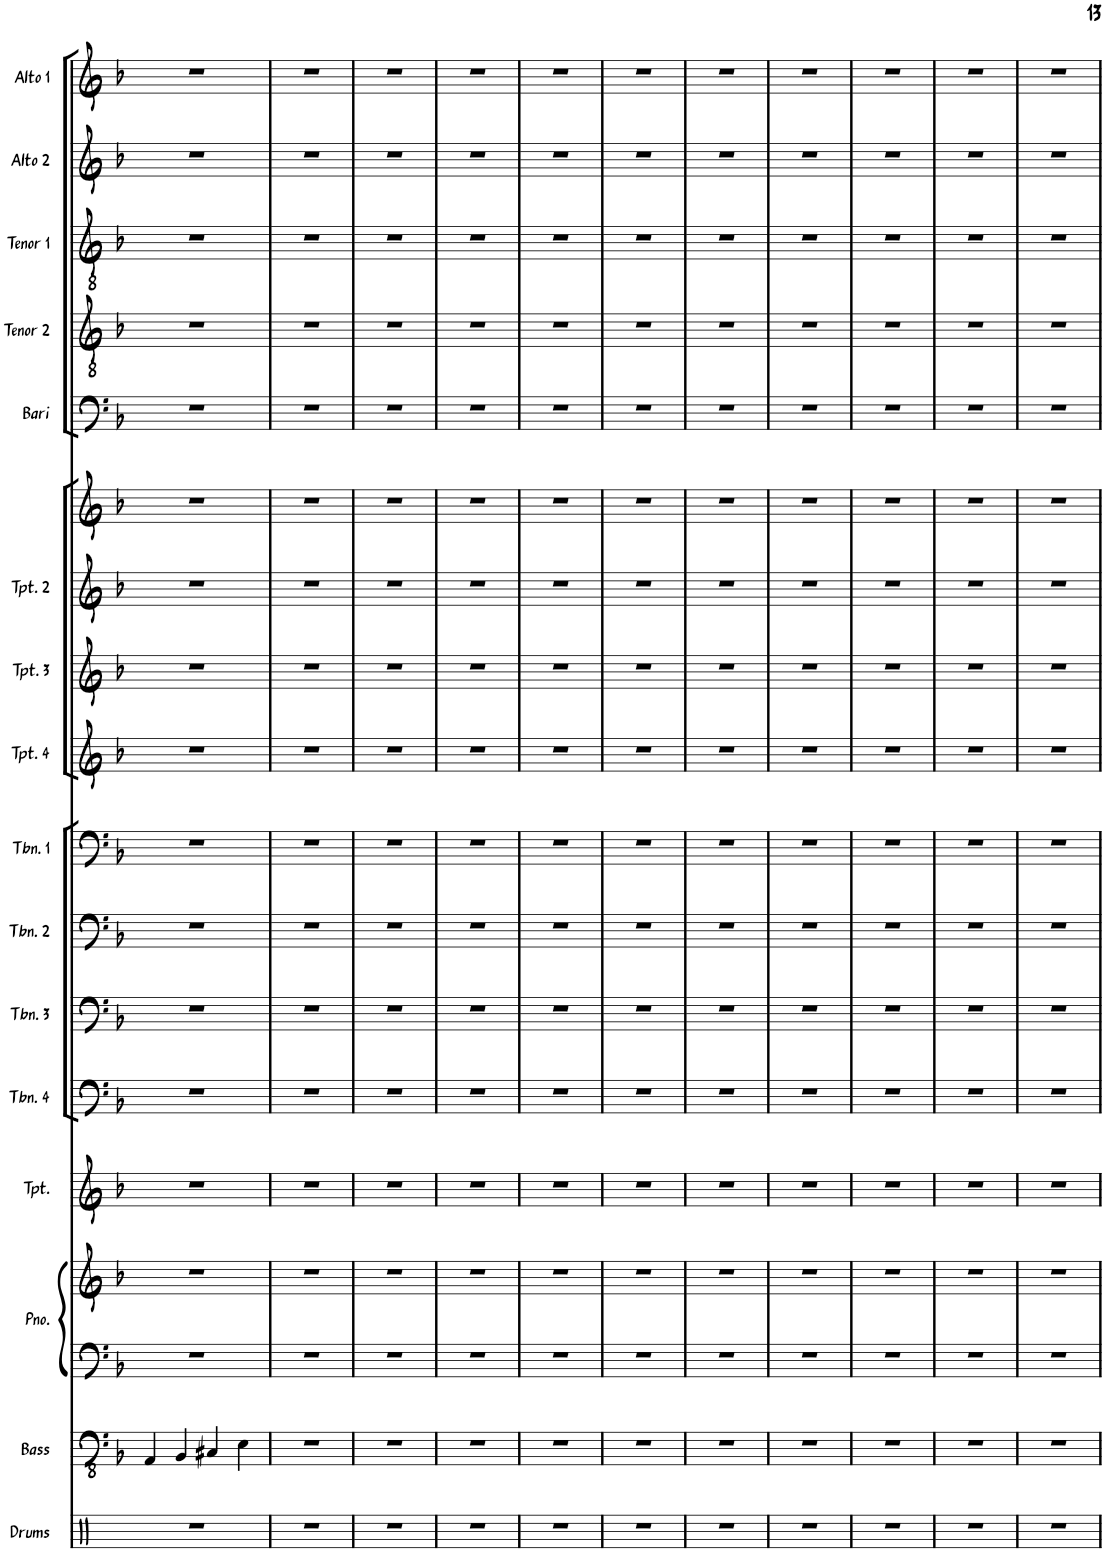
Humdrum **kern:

**kern	**kern	**kern	**kern	**kern	**kern	**kern	**kern	**kern	**kern	**kern	**kern	**kern	**kern	**kern	**kern	**kern	**kern
*part17	*part16	*part15	*part15	*part14	*part13	*part12	*part11	*part10	*part9	*part8	*part7	*part6	*part5	*part4	*part3	*part2	*part1
*staff18	*staff17	*staff16	*staff15	*staff14	*staff13	*staff12	*staff11	*staff10	*staff9	*staff8	*staff7	*staff6	*staff5	*staff4	*staff3	*staff2	*staff1
*I"Drums	*I"Bass	*I"Piano	*	*I"Trumpet	*I"Trombone 4	*I"Trombone 3	*I"Trombone 2	*I"Trombone 1	*I"Trumpet 4	*I"Trumpet 3	*I"Trumpet 2	*I"Trumpet 1	*I"Bari Sax	*I"Tenor Sax 2	*I"Tenor Sax 1	*I"Alto Sax 2	*I"Alto Sax 1
*I'Drums	*I'Bass	*I'Pno.	*	*I'Tpt.	*I'Tbn. 4	*I'Tbn. 3	*I'Tbn. 2	*I'Tbn. 1	*I'Tpt. 4	*I'Tpt. 3	*I'Tpt. 2	*I'Tpt	*I'Bari	*I'Tenor 2	*I'Tenor 1	*I'Alto 2	*I'Alto 1
!!LO:PB:g=z
*clefX	*clefFv4	*clefF4	*clefG2	*clefG2	*clefF4	*clefF4	*clefF4	*clefF4	*clefG2	*clefG2	*clefG2	*clefG2	*clefF4	*clefGv2	*clefGv2	*clefG2	*clefG2
*	*	*	*	*Trd1c2	*	*	*	*	*Trd1c2	*Trd1c2	*Trd1c2	*Trd1c2	*Trd12c21	*Trd8c14	*Trd8c14	*Trd5c9	*Trd5c9
*k[]	*k[b-]	*k[b-]	*k[b-]	*k[b-]	*k[b-]	*k[b-]	*k[b-]	*k[b-]	*k[b-]	*k[b-]	*k[b-]	*k[b-]	*k[b-]	*k[b-]	*k[b-]	*k[b-]	*k[b-]
*M2/2	*M2/2	*M2/2	*M2/2	*M2/2	*M2/2	*M2/2	*M2/2	*M2/2	*M2/2	*M2/2	*M2/2	*M2/2	*M2/2	*M2/2	*M2/2	*M2/2	*M2/2
*met(c|)	*met(c|)	*met(c|)	*met(c|)	*met(c|)	*met(c|)	*met(c|)	*met(c|)	*met(c|)	*met(c|)	*met(c|)	*met(c|)	*met(c|)	*met(c|)	*met(c|)	*met(c|)	*met(c|)	*met(c|)
=69	=69	=69	=69	=69	=69	=69	=69	=69	=69	=69	=69	=69	=69	=69	=69	=69	=69
1r	4AAA/	1r	1r	1r	1r	1r	1r	1r	1r	1r	1r	1r	1r	1r	1r	1r	1r
.	4BBB-/	.	.	.	.	.	.	.	.	.	.	.	.	.	.	.	.
.	4CC#X/	.	.	.	.	.	.	.	.	.	.	.	.	.	.	.	.
.	4EE\	.	.	.	.	.	.	.	.	.	.	.	.	.	.	.	.
=70	=70	=70	=70	=70	=70	=70	=70	=70	=70	=70	=70	=70	=70	=70	=70	=70	=70
1r	1r	1r	1r	1r	1r	1r	1r	1r	1r	1r	1r	1r	1r	1r	1r	1r	1r
=71	=71	=71	=71	=71	=71	=71	=71	=71	=71	=71	=71	=71	=71	=71	=71	=71	=71
1r	1r	1r	1r	1r	1r	1r	1r	1r	1r	1r	1r	1r	1r	1r	1r	1r	1r
=72	=72	=72	=72	=72	=72	=72	=72	=72	=72	=72	=72	=72	=72	=72	=72	=72	=72
1r	1r	1r	1r	1r	1r	1r	1r	1r	1r	1r	1r	1r	1r	1r	1r	1r	1r
=73	=73	=73	=73	=73	=73	=73	=73	=73	=73	=73	=73	=73	=73	=73	=73	=73	=73
1r	1r	1r	1r	1r	1r	1r	1r	1r	1r	1r	1r	1r	1r	1r	1r	1r	1r
=74	=74	=74	=74	=74	=74	=74	=74	=74	=74	=74	=74	=74	=74	=74	=74	=74	=74
1r	1r	1r	1r	1r	1r	1r	1r	1r	1r	1r	1r	1r	1r	1r	1r	1r	1r
=75	=75	=75	=75	=75	=75	=75	=75	=75	=75	=75	=75	=75	=75	=75	=75	=75	=75
1r	1r	1r	1r	1r	1r	1r	1r	1r	1r	1r	1r	1r	1r	1r	1r	1r	1r
=76	=76	=76	=76	=76	=76	=76	=76	=76	=76	=76	=76	=76	=76	=76	=76	=76	=76
1r	1r	1r	1r	1r	1r	1r	1r	1r	1r	1r	1r	1r	1r	1r	1r	1r	1r
=77	=77	=77	=77	=77	=77	=77	=77	=77	=77	=77	=77	=77	=77	=77	=77	=77	=77
1r	1r	1r	1r	1r	1r	1r	1r	1r	1r	1r	1r	1r	1r	1r	1r	1r	1r
=78	=78	=78	=78	=78	=78	=78	=78	=78	=78	=78	=78	=78	=78	=78	=78	=78	=78
1r	1r	1r	1r	1r	1r	1r	1r	1r	1r	1r	1r	1r	1r	1r	1r	1r	1r
=79	=79	=79	=79	=79	=79	=79	=79	=79	=79	=79	=79	=79	=79	=79	=79	=79	=79
1r	1r	1r	1r	1r	1r	1r	1r	1r	1r	1r	1r	1r	1r	1r	1r	1r	1r
=	=	=	=	=	=	=	=	=	=	=	=	=	=	=	=	=	=
*-	*-	*-	*-	*-	*-	*-	*-	*-	*-	*-	*-	*-	*-	*-	*-	*-	*-
